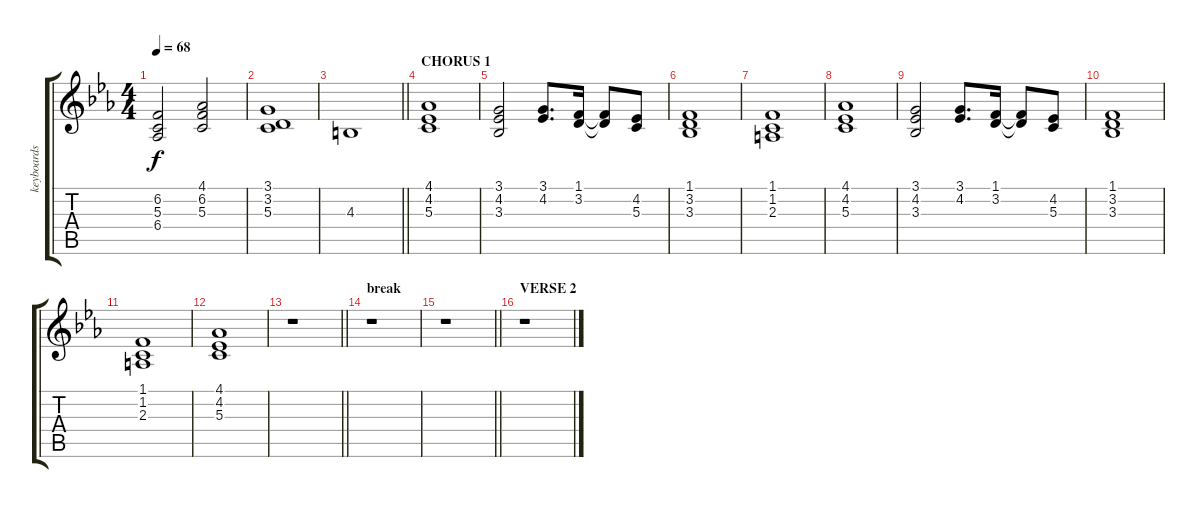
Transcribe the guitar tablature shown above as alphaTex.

\track ("keyboards" "keyboards") {instrument stringensemble2}
\staff {score tabs}
\tuning (E4 B3 G3 D3 A2 E2) {hide}
\ts (4 4)
\tempo 68
\clef g2
\ks cminor
(6.2 5.3 6.4).2{dy f} (4.1 6.2 5.3).2 |
(3.1 3.2 5.3).1 |
\barLineRight lightlight
4.3.1 |
\section ("" "CHORUS 1")
(4.1 4.2 5.3).1 |
(3.1 4.2 3.3).2 (3.1 4.2).8{d} (1.1 3.2).16 (1.1{t} 3.2{t}).8 (4.2 5.3).8 |
(1.1 3.2 3.3).1 |
(1.1 1.2 2.3).1 |
(4.1 4.2 5.3).1 |
(3.1 4.2 3.3).2 (3.1 4.2).8{d} (1.1 3.2).16 (1.1{t} 3.2{t}).8 (4.2 5.3).8 |
(1.1 3.2 3.3).1 |
(1.1 1.2 2.3).1 |
(4.1 4.2 5.3).1 |
\barLineRight lightlight
r.1 |
\section ("" "break")
r.1 |
\barLineRight lightlight
r.1 |
\section ("" "VERSE 2")
r.1
